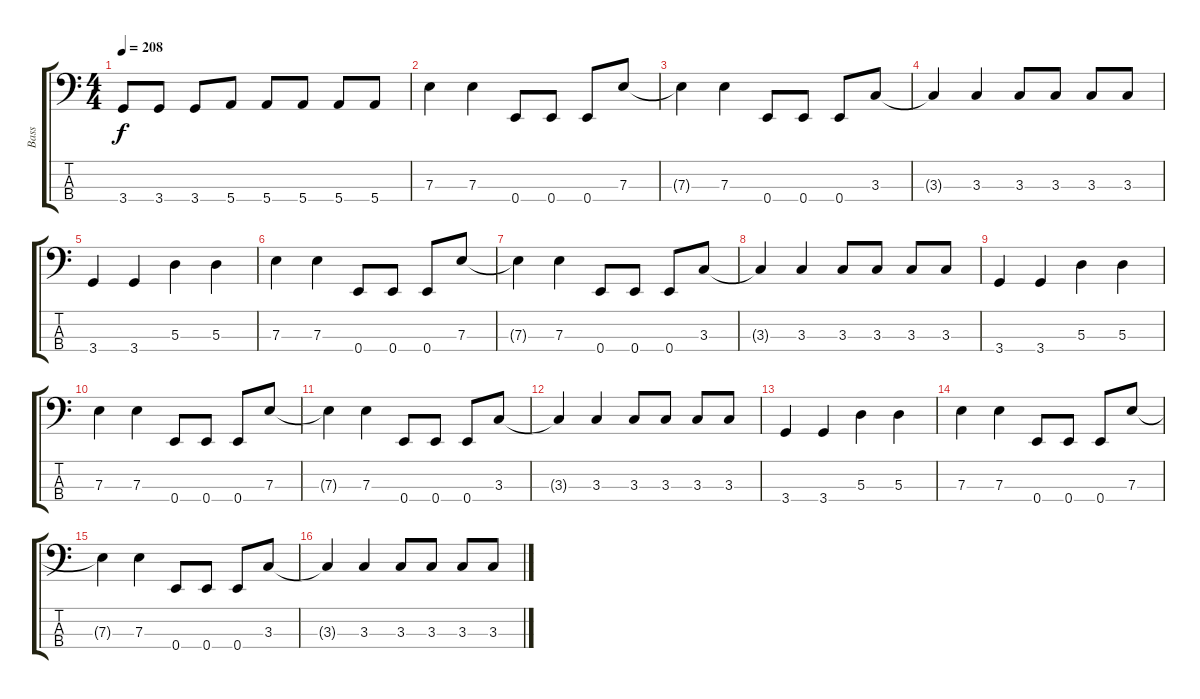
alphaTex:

\track ("Bass" "Bass") {instrument electricbasspick}
\staff {score tabs}
\tuning (G2 D2 A1 E1) {hide}
\ts (4 4)
\tempo 208
\clef f4
\ks c
3.4.8{dy f} 3.4.8 3.4.8 5.4.8 5.4.8 5.4.8 5.4.8 5.4.8 |
7.3.4 7.3.4 0.4.8 0.4.8 0.4.8 7.3.8 |
7.3{t}.4 7.3.4 0.4.8 0.4.8 0.4.8 3.3.8 |
3.3{t}.4 3.3.4 3.3.8 3.3.8 3.3.8 3.3.8 |
3.4.4 3.4.4 5.3.4 5.3.4 |
7.3.4 7.3.4 0.4.8 0.4.8 0.4.8 7.3.8 |
7.3{t}.4 7.3.4 0.4.8 0.4.8 0.4.8 3.3.8 |
3.3{t}.4 3.3.4 3.3.8 3.3.8 3.3.8 3.3.8 |
3.4.4 3.4.4 5.3.4 5.3.4 |
7.3.4 7.3.4 0.4.8 0.4.8 0.4.8 7.3.8 |
7.3{t}.4 7.3.4 0.4.8 0.4.8 0.4.8 3.3.8 |
3.3{t}.4 3.3.4 3.3.8 3.3.8 3.3.8 3.3.8 |
3.4.4 3.4.4 5.3.4 5.3.4 |
7.3.4 7.3.4 0.4.8 0.4.8 0.4.8 7.3.8 |
7.3{t}.4 7.3.4 0.4.8 0.4.8 0.4.8 3.3.8 |
3.3{t}.4 3.3.4 3.3.8 3.3.8 3.3.8 3.3.8
